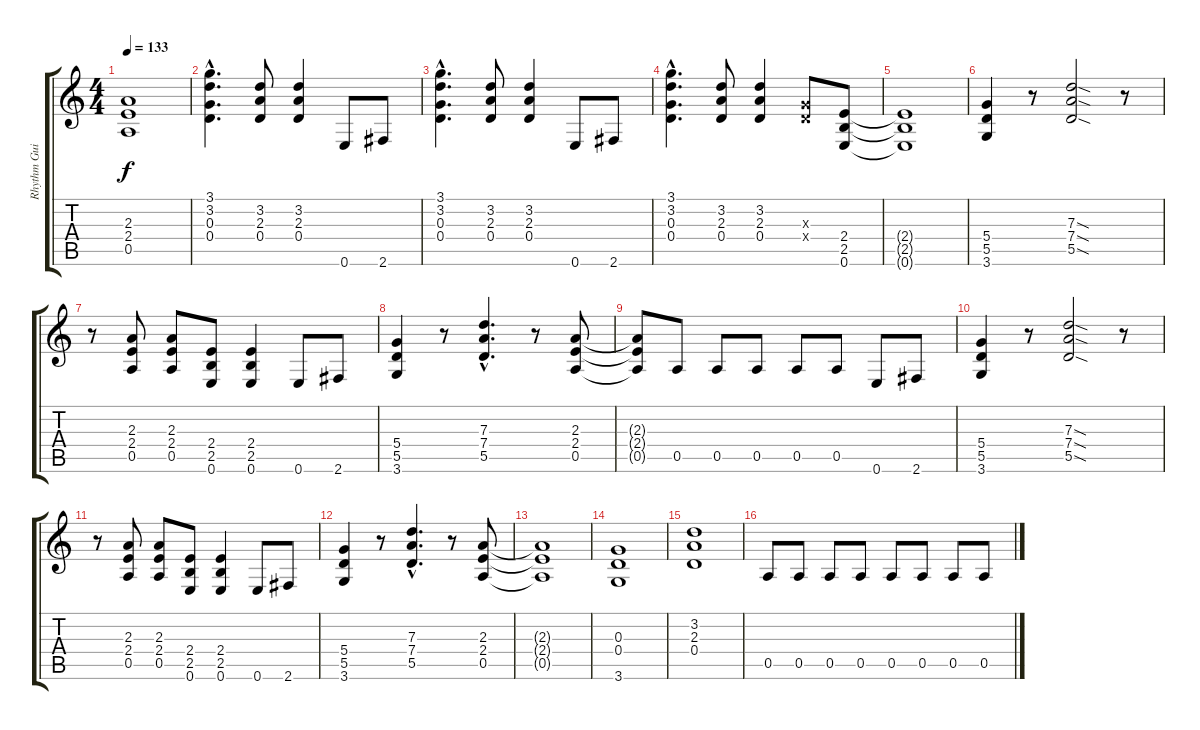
\track ("Rhythm Guitar 2" "Rhythm Gui") {instrument distortionguitar}
\staff {score tabs}
\tuning (E4 B3 G3 D3 A2 E2) {hide}
\ts (4 4)
\tempo 133
\clef g2
\ks c
(2.3{t} 2.4{t} 0.5{t}).1{dy f} |
(3.1{hac} 3.2{hac} 0.3{hac} 0.4{hac}).4{d} (3.2 2.3 0.4).8 (3.2 2.3 0.4).4 0.6.8 2.6.8 |
(3.1{hac} 3.2{hac} 0.3{hac} 0.4{hac}).4{d} (3.2 2.3 0.4).8 (3.2 2.3 0.4).4 0.6.8 2.6.8 |
(3.1{hac} 3.2{hac} 0.3{hac} 0.4{hac}).4{d} (3.2 2.3 0.4).8 (3.2 2.3 0.4).4 (0.3{x} 0.4{x}).8 (2.4 2.5 0.6).8 |
(2.4{t} 2.5{t} 0.6{t}).1 |
(5.4 5.5 3.6).4 r.8 (7.3{sod} 7.4{sod} 5.5{sod}).2 r.8 |
r.8 (2.3 2.4 0.5).8 (2.3 2.4 0.5).8 (2.4 2.5 0.6).8 (2.4 2.5 0.6).4 0.6.8 2.6.8 |
(5.4 5.5 3.6).4 r.8 (7.3{hac} 7.4{hac} 5.5{hac}).4{d} r.8 (2.3 2.4 0.5).8 |
(2.3{t} 2.4{t} 0.5{t}).8 0.5.8 0.5.8 0.5.8 0.5.8 0.5.8 0.6.8 2.6.8 |
(5.4 5.5 3.6).4 r.8 (7.3{sod} 7.4{sod} 5.5{sod}).2 r.8 |
r.8 (2.3 2.4 0.5).8 (2.3 2.4 0.5).8 (2.4 2.5 0.6).8 (2.4 2.5 0.6).4 0.6.8 2.6.8 |
(5.4 5.5 3.6).4 r.8 (7.3{hac} 7.4{hac} 5.5{hac}).4{d} r.8 (2.3 2.4 0.5).8 |
(2.3{t} 2.4{t} 0.5{t}).1 |
(0.3 0.4 3.6).1 |
(3.2 2.3 0.4).1 |
0.5.8 0.5.8 0.5.8 0.5.8 0.5.8 0.5.8 0.5.8 0.5.8
